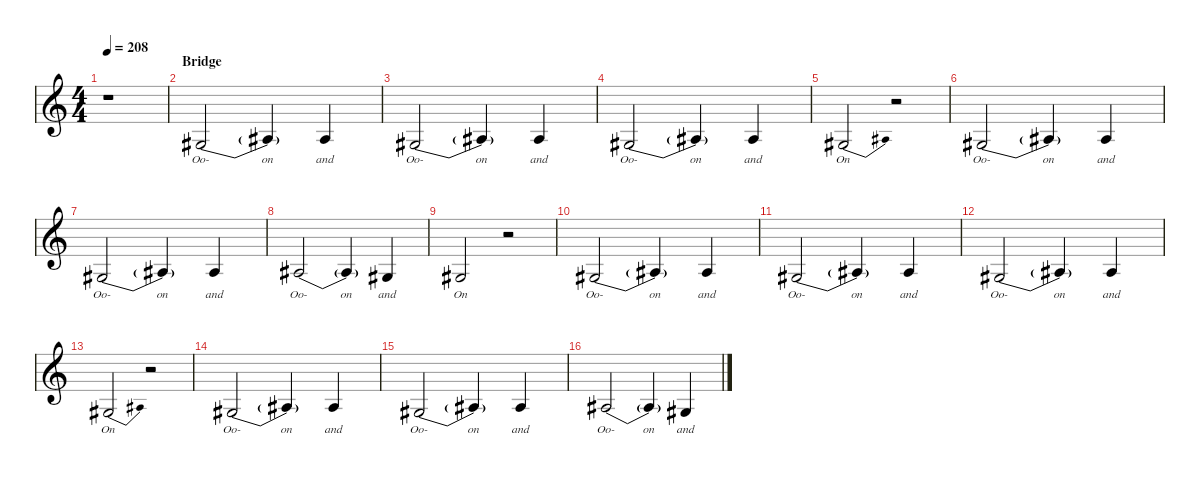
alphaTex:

\defaultSystemsLayout 4
\hideDynamics
\bracketExtendMode nobrackets
\singleTrackTrackNamePolicy hidden
\multiTrackTrackNamePolicy hidden
\otherSystemsTrackNameOrientation horizontal
\track ("V. Harmony 4" "sng.") {multiBarRest instrument voiceoohs}
\staff {score}
\tuning (E4 B3 G3 D3 A2 E2)
\ts (4 4)
\tempo 208
\clef g2
\ks c
r.1{dy mf beam Down} |
\section ("" "Bridge")
1.3{be (bend 0 0 15 4) acc #}.2{lyrics (0 "Oo-") lyrics (1 "") lyrics (2 "") lyrics (3 "") lyrics (4 "") beam Up} 1.3{t}.4{lyrics (0 "on") lyrics (1 "") lyrics (2 "") lyrics (3 "") lyrics (4 "") beam Up} 3.3{acc #}.4{lyrics (0 "and") lyrics (1 "") lyrics (2 "") lyrics (3 "") lyrics (4 "") beam Up} |
1.3{be (bend 0 0 15 4) acc #}.2{lyrics (0 "Oo-") lyrics (1 "") lyrics (2 "") lyrics (3 "") lyrics (4 "") beam Up} 1.3{t}.4{lyrics (0 "on") lyrics (1 "") lyrics (2 "") lyrics (3 "") lyrics (4 "") beam Up} 3.3{acc #}.4{lyrics (0 "and") lyrics (1 "") lyrics (2 "") lyrics (3 "") lyrics (4 "") beam Up} |
1.3{be (bend 0 0 15 4) acc #}.2{lyrics (0 "Oo-") lyrics (1 "") lyrics (2 "") lyrics (3 "") lyrics (4 "") beam Up} 1.3{t}.4{lyrics (0 "on") lyrics (1 "") lyrics (2 "") lyrics (3 "") lyrics (4 "") beam Up} 3.3{acc #}.4{lyrics (0 "and") lyrics (1 "") lyrics (2 "") lyrics (3 "") lyrics (4 "") beam Up} |
1.3{be (bend 0 0 15 4) acc #}.2{lyrics (0 "On") lyrics (1 "") lyrics (2 "") lyrics (3 "") lyrics (4 "") beam Up} r.2{beam Up} |
1.3{be (bend 0 0 15 4) acc #}.2{lyrics (0 "Oo-") lyrics (1 "") lyrics (2 "") lyrics (3 "") lyrics (4 "") beam Up} 1.3{t}.4{lyrics (0 "on") lyrics (1 "") lyrics (2 "") lyrics (3 "") lyrics (4 "") beam Up} 3.3{acc #}.4{lyrics (0 "and") lyrics (1 "") lyrics (2 "") lyrics (3 "") lyrics (4 "") beam Up} |
1.3{be (bend 0 0 15 4) acc #}.2{lyrics (0 "Oo-") lyrics (1 "") lyrics (2 "") lyrics (3 "") lyrics (4 "") beam Up} 1.3{t}.4{lyrics (0 "on") lyrics (1 "") lyrics (2 "") lyrics (3 "") lyrics (4 "") beam Up} 3.3{acc #}.4{lyrics (0 "and") lyrics (1 "") lyrics (2 "") lyrics (3 "") lyrics (4 "") beam Up} |
3.3{be (bendrelease 0.6 0 22.2 4 37.199999999999996 4 57 0) acc #}.2{lyrics (0 "Oo-") lyrics (1 "") lyrics (2 "") lyrics (3 "") lyrics (4 "") beam Up} 3.3{t acc #}.4{lyrics (0 "on") lyrics (1 "") lyrics (2 "") lyrics (3 "") lyrics (4 "") beam Up} 1.3{acc #}.4{lyrics (0 "and") lyrics (1 "") lyrics (2 "") lyrics (3 "") lyrics (4 "") beam Up} |
1.3{acc #}.2{lyrics (0 "On") lyrics (1 "") lyrics (2 "") lyrics (3 "") lyrics (4 "") beam Up} r.2{beam Up} |
1.3{be (bend 0 0 15 4) acc #}.2{lyrics (0 "Oo-") lyrics (1 "") lyrics (2 "") lyrics (3 "") lyrics (4 "") beam Up} 1.3{t}.4{lyrics (0 "on") lyrics (1 "") lyrics (2 "") lyrics (3 "") lyrics (4 "") beam Up} 3.3{acc #}.4{lyrics (0 "and") lyrics (1 "") lyrics (2 "") lyrics (3 "") lyrics (4 "") beam Up} |
1.3{be (bend 0 0 15 4) acc #}.2{lyrics (0 "Oo-") lyrics (1 "") lyrics (2 "") lyrics (3 "") lyrics (4 "") beam Up} 1.3{t}.4{lyrics (0 "on") lyrics (1 "") lyrics (2 "") lyrics (3 "") lyrics (4 "") beam Up} 3.3{acc #}.4{lyrics (0 "and") lyrics (1 "") lyrics (2 "") lyrics (3 "") lyrics (4 "") beam Up} |
1.3{be (bend 0 0 15 4) acc #}.2{lyrics (0 "Oo-") lyrics (1 "") lyrics (2 "") lyrics (3 "") lyrics (4 "") beam Up} 1.3{t}.4{lyrics (0 "on") lyrics (1 "") lyrics (2 "") lyrics (3 "") lyrics (4 "") beam Up} 3.3{acc #}.4{lyrics (0 "and") lyrics (1 "") lyrics (2 "") lyrics (3 "") lyrics (4 "") beam Up} |
1.3{be (bend 0 0 15 4) acc #}.2{lyrics (0 "On") lyrics (1 "") lyrics (2 "") lyrics (3 "") lyrics (4 "") beam Up} r.2{beam Up} |
1.3{be (bend 0 0 15 4) acc #}.2{lyrics (0 "Oo-") lyrics (1 "") lyrics (2 "") lyrics (3 "") lyrics (4 "") beam Up} 1.3{t}.4{lyrics (0 "on") lyrics (1 "") lyrics (2 "") lyrics (3 "") lyrics (4 "") beam Up} 3.3{acc #}.4{lyrics (0 "and") lyrics (1 "") lyrics (2 "") lyrics (3 "") lyrics (4 "") beam Up} |
1.3{be (bend 0 0 15 4) acc #}.2{lyrics (0 "Oo-") lyrics (1 "") lyrics (2 "") lyrics (3 "") lyrics (4 "") beam Up} 1.3{t}.4{lyrics (0 "on") lyrics (1 "") lyrics (2 "") lyrics (3 "") lyrics (4 "") beam Up} 3.3{acc #}.4{lyrics (0 "and") lyrics (1 "") lyrics (2 "") lyrics (3 "") lyrics (4 "") beam Up} |
3.3{be (bendrelease 0.6 0 22.2 4 37.199999999999996 4 57 0) acc #}.2{lyrics (0 "Oo-") lyrics (1 "") lyrics (2 "") lyrics (3 "") lyrics (4 "") beam Up} 3.3{t acc #}.4{lyrics (0 "on") lyrics (1 "") lyrics (2 "") lyrics (3 "") lyrics (4 "") beam Up} 1.3{acc #}.4{lyrics (0 "and") lyrics (1 "") lyrics (2 "") lyrics (3 "") lyrics (4 "") beam Up}
